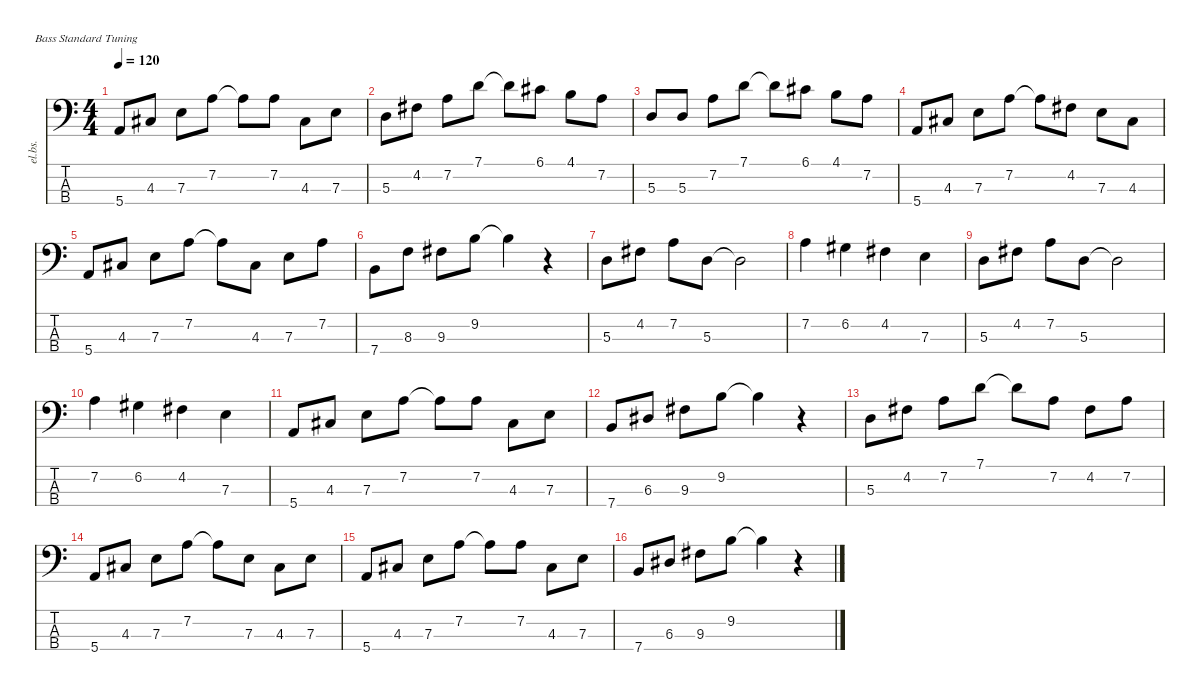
\defaultSystemsLayout 4
\hideDynamics
\bracketExtendMode nobrackets
\otherSystemsTrackNameOrientation horizontal
\track ("Paul" "el.bs.") {instrument electricbasspick}
\staff {score tabs}
\tuning (G2 D2 A1 E1)
\ts (4 4)
\tempo 120
\clef f4
\ks c
5.4.8{dy fff beam Up} 4.3{acc #}.8{beam Up} 7.3.8{beam Down} 7.2.8{dy f beam Down} 7.2{t}.8{beam Down} 7.2.8{beam Down} 4.3{acc #}.8{dy fff beam Down} 7.3.8{beam Down} |
5.3.8{beam Down} 4.2{acc #}.8{beam Down} 7.2.8{beam Down} 7.1.8{beam Down} 7.1{t}.8{dy f beam Down} 6.1{acc #}.8{dy fff beam Down} 4.1.8{beam Down} 7.2.8{beam Down} |
5.3.8{beam Up} 5.3.8{beam Up} 7.2.8{beam Down} 7.1.8{beam Down} 7.1{t}.8{dy f beam Down} 6.1{acc #}.8{dy fff beam Down} 4.1.8{beam Down} 7.2.8{beam Down} |
5.4.8{beam Up} 4.3{acc #}.8{beam Up} 7.3.8{beam Down} 7.2.8{dy f beam Down} 7.2{t}.8{beam Down} 4.2{acc #}.8{beam Down} 7.3.8{dy fff beam Down} 4.3{acc #}.8{beam Down} |
5.4.8{beam Up} 4.3{acc #}.8{beam Up} 7.3.8{beam Down} 7.2.8{dy f beam Down} 7.2{t}.8{beam Down} 4.3{acc #}.8{dy fff beam Down} 7.3.8{beam Down} 7.2.8{beam Down} |
7.4.8{beam Down} 8.3.8{beam Down} 9.3{acc #}.8{beam Down} 9.2.8{beam Down} 9.2{t}.4{dy f beam Down} r.4{beam Down} |
5.3.8{dy fff beam Down} 4.2{acc #}.8{beam Down} 7.2.8{beam Down} 5.3.8{beam Down} 5.3{t}.2{dy f beam Down} |
7.2.4{dy fff beam Down} 6.2{acc #}.4{beam Down} 4.2{acc #}.4{beam Down} 7.3.4{beam Down} |
5.3.8{beam Down} 4.2{acc #}.8{beam Down} 7.2.8{beam Down} 5.3.8{beam Down} 5.3{t}.2{dy f beam Down} |
7.2.4{dy fff beam Down} 6.2{acc #}.4{beam Down} 4.2{acc #}.4{beam Down} 7.3.4{beam Down} |
5.4.8{beam Up} 4.3{acc #}.8{beam Up} 7.3.8{beam Down} 7.2.8{dy f beam Down} 7.2{t}.8{beam Down} 7.2.8{dy fff beam Down} 4.3{acc #}.8{beam Down} 7.3.8{beam Down} |
7.4.8{beam Up} 6.3{acc #}.8{beam Up} 9.3{acc #}.8{beam Down} 9.2.8{dy f beam Down} 9.2{t}.4{beam Down} r.4{beam Down} |
5.3.8{dy fff beam Down} 4.2{acc #}.8{beam Down} 7.2.8{beam Down} 7.1.8{beam Down} 7.1{t}.8{dy f beam Down} 7.2.8{dy fff beam Down} 4.2{acc #}.8{beam Down} 7.2.8{beam Down} |
5.4.8{beam Up} 4.3{acc #}.8{beam Up} 7.3.8{beam Down} 7.2.8{dy f beam Down} 7.2{t}.8{beam Down} 7.3.8{dy fff beam Down} 4.3{acc #}.8{beam Down} 7.3.8{beam Down} |
5.4.8{beam Up} 4.3{acc #}.8{beam Up} 7.3.8{beam Down} 7.2.8{dy f beam Down} 7.2{t}.8{beam Down} 7.2.8{dy fff beam Down} 4.3{acc #}.8{beam Down} 7.3.8{beam Down} |
7.4.8{beam Up} 6.3{acc #}.8{beam Up} 9.3{acc #}.8{beam Down} 9.2.8{dy f beam Down} 9.2{t}.4{beam Down} r.4{beam Down}
